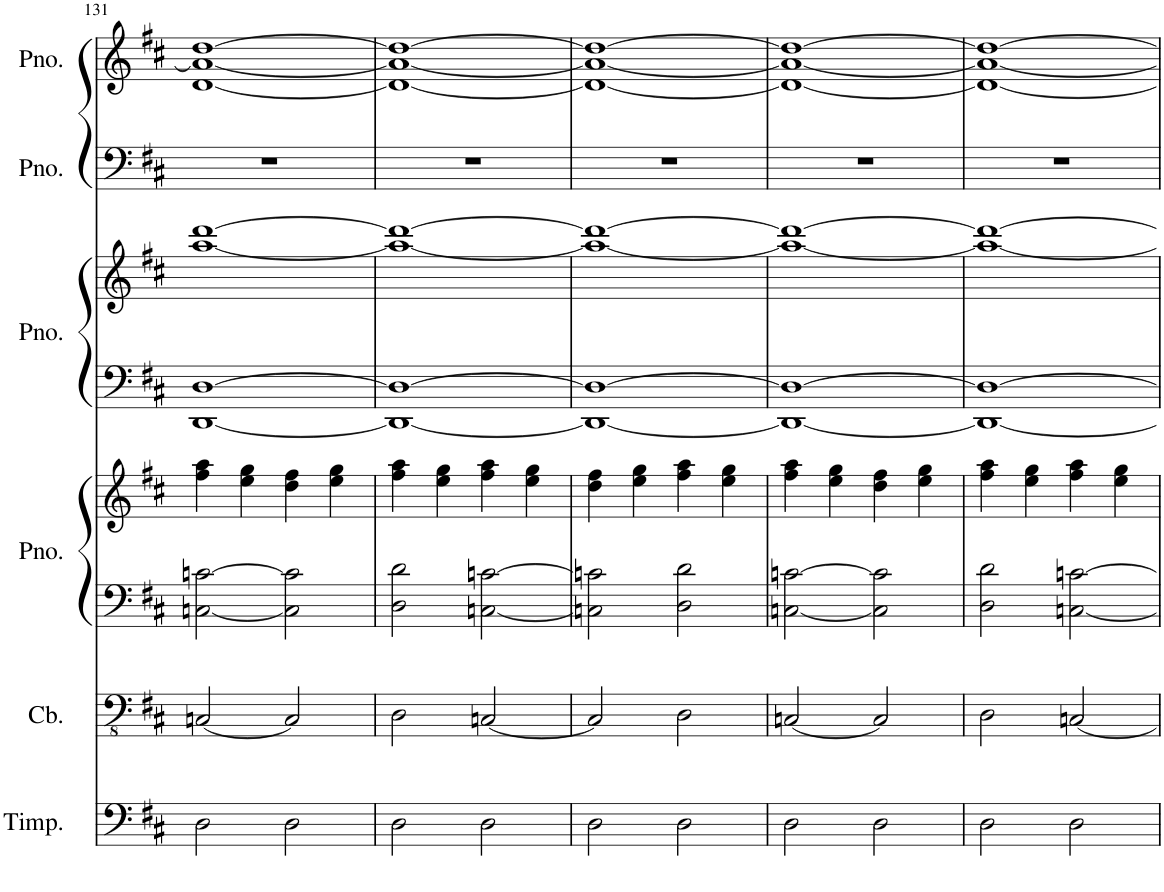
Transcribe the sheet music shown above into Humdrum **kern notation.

**kern	**kern	**kern	**kern	**kern	**kern	**kern	**kern
*part6	*part5	*part4	*part4	*part3	*part3	*part2	*part1
*staff8	*staff7	*staff6	*staff5	*staff4	*staff3	*staff2	*staff1
*I"Timpani	*I"Double Bass	*I"Piano	*	*I"Piano	*	*I"Piano	*I"Piano
*I'Timp.	*	*I'Pno.	*	*I'Pno.	*	*I'Pno.	*I'Pno.
!!LO:PB:g=z
*clefF4	*clefFv4	*clefF4	*clefG2	*clefF4	*clefG2	*clefF4	*clefG2
*	*Trd7c12	*	*	*	*	*	*
*k[f#c#]	*k[f#c#]	*k[f#c#]	*k[f#c#]	*k[f#c#]	*k[f#c#]	*k[f#c#]	*k[f#c#]
*M4/4	*M4/4	*M4/4	*M4/4	*M4/4	*M4/4	*M4/4	*M4/4
=131	=131	=131	=131	=131	=131	=131	=131
2D\	[2CCn/	[2Cn\ [2cn\	4ff#\ 4aa\	[1DD [1D	[1aa [1ddd	1r	[1d 1a_ [1dd
.	.	.	4ee\ 4gg\	.	.	.	.
2D\	2CC/]	2C\ 2c\	4dd\ 4ff#\	.	.	.	.
.	.	.	4ee\ 4gg\	.	.	.	.
=132	=132	=132	=132	=132	=132	=132	=132
2D\	2DD\	2D\ 2d\	4ff#\ 4aa\	[1DD [1D	[1aa [1ddd	1r	[1d 1a_ [1dd
.	.	.	4ee\ 4gg\	.	.	.	.
2D\	[2CCn/	[2Cn\ [2cn\	4ff#\ 4aa\	.	.	.	.
.	.	.	4ee\ 4gg\	.	.	.	.
=133	=133	=133	=133	=133	=133	=133	=133
2D\	2CC/]	2Cn\ 2cn\	4dd\ 4ff#\	[1DD [1D	[1aa [1ddd	1r	[1d 1a_ [1dd
.	.	.	4ee\ 4gg\	.	.	.	.
2D\	2DD\	2D\ 2d\	4ff#\ 4aa\	.	.	.	.
.	.	.	4ee\ 4gg\	.	.	.	.
=134	=134	=134	=134	=134	=134	=134	=134
2D\	[2CCn/	[2Cn\ [2cn\	4ff#\ 4aa\	[1DD [1D	[1aa [1ddd	1r	[1d 1a_ [1dd
.	.	.	4ee\ 4gg\	.	.	.	.
2D\	2CC/]	2C\ 2c\	4dd\ 4ff#\	.	.	.	.
.	.	.	4ee\ 4gg\	.	.	.	.
=135	=135	=135	=135	=135	=135	=135	=135
2D\	2DD\	2D\ 2d\	4ff#\ 4aa\	[1DD [1D	[1aa [1ddd	1r	[1d 1a_ [1dd
.	.	.	4ee\ 4gg\	.	.	.	.
2D\	[2CCn/	[2Cn\ [2cn\	4ff#\ 4aa\	.	.	.	.
.	.	.	4ee\ 4gg\	.	.	.	.
=	=	=	=	=	=	=	=
*-	*-	*-	*-	*-	*-	*-	*-
